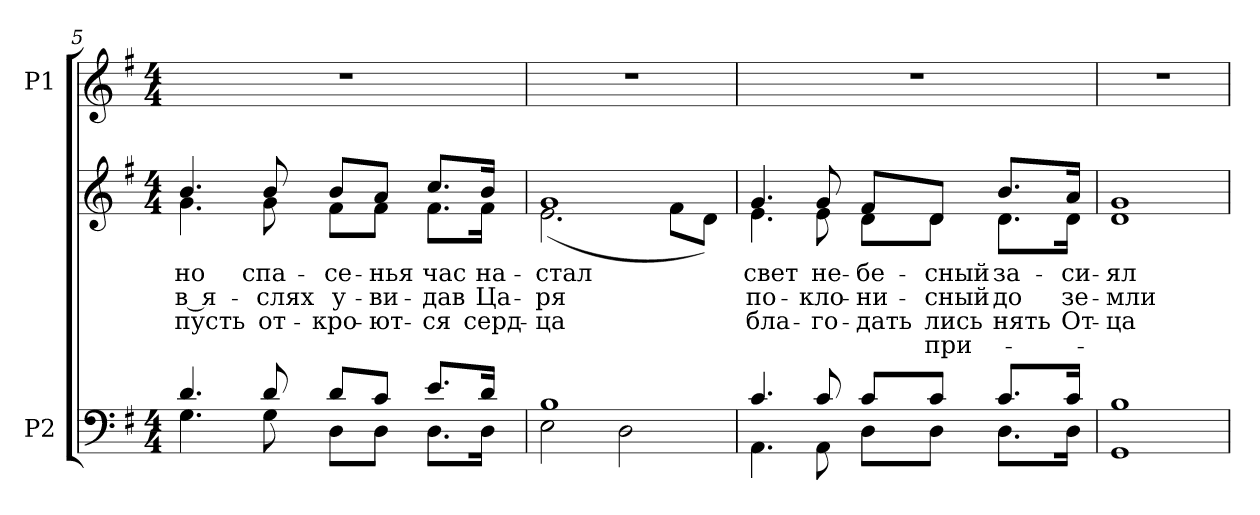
**kern	**kern	**text	**text	**text	**text	**kern
*part2	*part2	*part2	*part2	*part2	*part2	*part1
*staff3	*staff2	*staff2	*staff2	*staff2	*staff2	*staff1
*I"P2	*	*	*	*	*	*I"P1
!!LO:LB:g=z
*clefF4	*clefG2	*	*	*	*	*clefG2
*k[f#]	*k[f#]	*	*	*	*	*k[f#]
*G:	*G:	*	*	*	*	*G:
*M4/4	*M4/4	*	*	*	*	*M4/4
=5	=5	=5	=5	=5	=5	=5
*^	*	*	*	*	*	*
!	!	!	!LO:LY:b:color=#000000	!LO:LY:b:color=#000000	!LO:LY:b:color=#000000	!	!
*	*	*^	*	*	*	*	*
4.di/	4.Gi\	4.bi/	4.gi\	но	в я-	пусть	.	1r
!	!	!	!	!LO:LY:b:color=#000000	!LO:LY:b:color=#000000	!LO:LY:b:color=#000000	!	!
8di/	8Gi\	8bi/	8gi\	спа-	-слях	от-	.	.
!	!	!	!	!LO:LY:b:color=#000000	!LO:LY:b:color=#000000	!LO:LY:b:color=#000000	!	!
8di/L	8Di\L	8bi/L	8f#i\L	-се-	у-	-кро-	.	.
!	!	!	!	!LO:LY:b:color=#000000	!LO:LY:b:color=#000000	!LO:LY:b:color=#000000	!	!
8ci/J	8Di\J	8ai/J	8f#i\J	-нья	-ви-	-ют-	.	.
!	!	!	!	!LO:LY:b:color=#000000	!LO:LY:b:color=#000000	!LO:LY:b:color=#000000	!	!
8.ei/L	8.Di\L	8.cci/L	8.f#i\L	час	-дав	-ся	.	.
!	!	!	!	!LO:LY:b:color=#000000	!LO:LY:b:color=#000000	!LO:LY:b:color=#000000	!	!
16di/Jk	16Di\Jk	16bi/Jk	16f#i\Jk	на-	Ца-	серд-	.	.
=6	=6	=6	=6	=6	=6	=6	=6	=6
!	!	!	!	!LO:LY:b:color=#000000	!LO:LY:b:color=#000000	!LO:LY:b:color=#000000	!	!
1Bi	2Ei\	1gi	(2.ei\	-стал	-ря	-ца	.	1r
.	2Di\	.	.	.	.	.	.	.
.	.	.	8f#i\L	.	.	.	.	.
.	.	.	8di\J)	.	.	.	.	.
=7	=7	=7	=7	=7	=7	=7	=7	=7
!	!	!	!	!LO:LY:b:color=#000000	!LO:LY:b:color=#000000	!LO:LY:b:color=#000000	!	!
4.ci/	4.AAi\	4.gi/	4.ei\	свет	по-	бла-	.	1r
!	!	!	!	!LO:LY:b:color=#000000	!LO:LY:b:color=#000000	!LO:LY:b:color=#000000	!	!
8ci/	8AAi\	8gi/	8ei\	не-	-кло-	-го-	.	.
!	!	!	!	!LO:LY:b:color=#000000	!LO:LY:b:color=#000000	!LO:LY:b:color=#000000	!	!
8ci/L	8Di\L	8f#i/L	8di\L	-бе-	-ни-	-дать	.	.
!	!	!	!	!LO:LY:b:color=#000000	!LO:LY:b:color=#000000	!LO:LY:b:color=#000000	!LO:LY:b:color=#000000	!
8ci/J	8Di\J	8di/J	8di\J	-сный	сный	-лись	при-	.
!	!	!	!	!LO:LY:b:color=#000000	!LO:LY:b:color=#000000	!LO:LY:b:color=#000000	!	!
8.ci/L	8.Di\L	8.bi/L	8.di\L	за-	до	-нять	.	.
!	!	!	!	!LO:LY:b:color=#000000	!LO:LY:b:color=#000000	!LO:LY:b:color=#000000	!	!
16ci/Jk	16Di\Jk	16ai/Jk	16di\Jk	-си-	зе-	От-	.	.
=8	=8	=8	=8	=8	=8	=8	=8	=8
!	!	!	!	!LO:LY:b:color=#000000	!LO:LY:b:color=#000000	!LO:LY:b:color=#000000	!	!
1Bi	1GGi	1gi	1di	-ял	-мли	-ца	.	1r
*v	*v	*	*	*	*	*	*	*
*	*v	*v	*	*	*	*	*
=	=	=	=	=	=	=
*-	*-	*-	*-	*-	*-	*-
